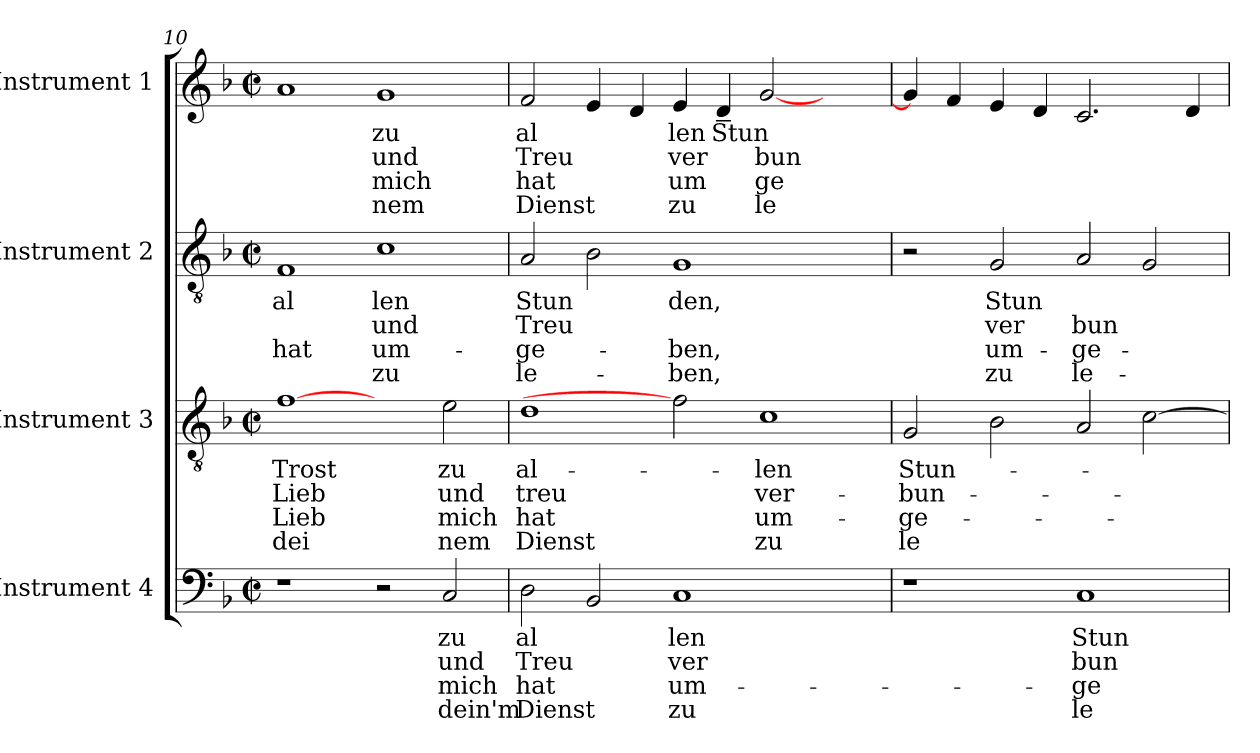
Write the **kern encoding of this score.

**kern	**text	**text	**text	**text	**kern	**text	**text	**text	**text	**kern	**text	**text	**text	**text	**kern	**text	**text	**text	**text
*part4	*part4	*part4	*part4	*part4	*part3	*part3	*part3	*part3	*part3	*part2	*part2	*part2	*part2	*part2	*part1	*part1	*part1	*part1	*part1
*staff4	*staff4	*staff4	*staff4	*staff4	*staff3	*staff3	*staff3	*staff3	*staff3	*staff2	*staff2	*staff2	*staff2	*staff2	*staff1	*staff1	*staff1	*staff1	*staff1
*I"Instrument 4	*	*	*	*	*I"Instrument 3	*	*	*	*	*I"Instrument 2	*	*	*	*	*I"Instrument 1	*	*	*	*
*clefF4	*	*	*	*	*clefGv2	*	*	*	*	*clefGv2	*	*	*	*	*clefG2	*	*	*	*
*k[b-]	*	*	*	*	*k[b-]	*	*	*	*	*k[b-]	*	*	*	*	*k[b-]	*	*	*	*
*F:	*	*	*	*	*F:	*	*	*	*	*F:	*	*	*	*	*F:	*	*	*	*
*M2/2	*	*	*	*	*M2/2	*	*	*	*	*M2/2	*	*	*	*	*M2/2	*	*	*	*
*met(c|)	*	*	*	*	*met(c|)	*	*	*	*	*met(c|)	*	*	*	*	*met(c|)	*	*	*	*
=10	=10	=10	=10	=10	=10	=10	=10	=10	=10	=10	=10	=10	=10	=10	=10	=10	=10	=10	=10
!	!	!	!	!	!	!LO:LY:b:cj	!LO:LY:b:cj	!LO:LY:b:cj	!LO:LY:b:cj	!	!LO:LY:b:cj	!	!LO:LY:b:cj	!	!	!	!	!	!
1r	.	.	.	.	[1f	Trost	Lieb	Lieb	dei	1F	al	.	hat	.	1a	.	.	.	.
!	!	!	!	!	!	!	!	!	!	!	!LO:LY:b:cj	!LO:LY:b:cj	!LO:LY:b:cj	!LO:LY:b:cj	!	!LO:LY:b:cj	!LO:LY:b:cj	!LO:LY:b:cj	!LO:LY:b:cj
2r	.	.	.	.	2ryy	.	.	.	.	1c	len	und	um-	-zu	1g	zu	und	mich	nem
!	!LO:LY:b:cj	!LO:LY:b:cj	!LO:LY:b:cj	!LO:LY:b:cj	!	!LO:LY:b:cj	!LO:LY:b:cj	!LO:LY:b:cj	!LO:LY:b:cj	!	!	!	!	!	!	!	!	!	!
2C/	zu	und	mich	dein'm	2e\	zu	und	mich	nem	.	.	.	.	.	.	.	.	.	.
=11	=11	=11	=11	=11	=11	=11	=11	=11	=11	=11	=11	=11	=11	=11	=11	=11	=11	=11	=11
!	!LO:LY:b:cj	!LO:LY:b:cj	!LO:LY:b:cj	!LO:LY:b:cj	!	!LO:LY:b:cj	!LO:LY:b:cj	!LO:LY:b:cj	!LO:LY:b:cj	!	!LO:LY:b:cj	!LO:LY:b:cj	!LO:LY:b:cj	!LO:LY:b:cj	!	!LO:LY:b:cj	!LO:LY:b:cj	!LO:LY:b:cj	!LO:LY:b:cj
2D\	al	Treu	hat	Dienst	1d	al-	-treu	hat	Dienst	2A/	Stun	Treu	ge-	-le-	2f/	al	Treu	hat	Dienst
2BB-/	.	.	.	.	.	.	.	.	.	2B-\	.	.	.	.	4e/	.	.	.	.
.	.	.	.	.	.	.	.	.	.	.	.	.	.	.	4d/	.	.	.	.
!	!LO:LY:b:cj	!LO:LY:b:cj	!LO:LY:b:cj	!LO:LY:b:cj	!	!	!	!	!	!	!LO:LY:b:cj	!	!LO:LY:b:cj	!LO:LY:b:cj	!	!LO:LY:b:cj	!LO:LY:b:cj	!LO:LY:b:cj	!LO:LY:b:cj
1C	len	ver	um-	-zu	2f]	.	.	.	.	1G	-den,	.	ben,	ben,	4e/	len	ver	um	zu
!	!	!	!	!	!	!	!	!	!	!	!	!	!	!	!	!LO:LY:b	!	!	!
.	.	.	.	.	.	.	.	.	.	.	.	.	.	.	4d~</	Stun	.	.	.
!	!	!	!	!	!	!LO:LY:b:cj	!LO:LY:b:cj	!LO:LY:b:cj	!LO:LY:b:cj	!	!	!	!	!	!	!	!LO:LY:b:cj	!LO:LY:b:cj	!LO:LY:b:cj
.	.	.	.	.	1c	len	ver-	-um-	-zu	.	.	.	.	.	[<2g/	.	bun	ge	le
2ryy	.	.	.	.	.	.	.	.	.	2ryy	.	.	.	.	2ryy	.	.	.	.
=12	=12	=12	=12	=12	=12	=12	=12	=12	=12	=12	=12	=12	=12	=12	=12	=12	=12	=12	=12
!	!	!	!	!	!	!LO:LY:b:cj	!LO:LY:b:cj	!LO:LY:b:cj	!LO:LY:b:cj	!	!	!	!	!	!	!	!	!	!
1r	.	.	.	.	2G/	Stun-	-bun-	-ge-	-le	2r	.	.	.	.	4g/]	.	.	.	.
.	.	.	.	.	.	.	.	.	.	.	.	.	.	.	4f/	.	.	.	.
!	!	!	!	!	!	!	!	!	!	!	!LO:LY:b:cj	!LO:LY:b:cj	!LO:LY:b:cj	!LO:LY:b:cj	!	!	!	!	!
.	.	.	.	.	2B-\	.	.	.	.	2G/	Stun	ver	um-	-zu	4e/	.	.	.	.
.	.	.	.	.	.	.	.	.	.	.	.	.	.	.	4d/	.	.	.	.
!	!LO:LY:b:cj	!LO:LY:b:cj	!LO:LY:b:cj	!LO:LY:b:cj	!	!	!	!	!	!	!	!LO:LY:b:cj	!LO:LY:b:cj	!LO:LY:b:cj	!	!	!	!	!
1C	Stun	bun	ge-	-le-	2A/	.	.	.	.	2A/	.	bun	ge-	-le-	2.c/	.	.	.	.
.	.	.	.	.	[>2c\	.	.	.	.	2G/	.	.	.	.	.	.	.	.	.
.	.	.	.	.	.	.	.	.	.	.	.	.	.	.	4d/	.	.	.	.
=	=	=	=	=	=	=	=	=	=	=	=	=	=	=	=	=	=	=	=
*-	*-	*-	*-	*-	*-	*-	*-	*-	*-	*-	*-	*-	*-	*-	*-	*-	*-	*-	*-
